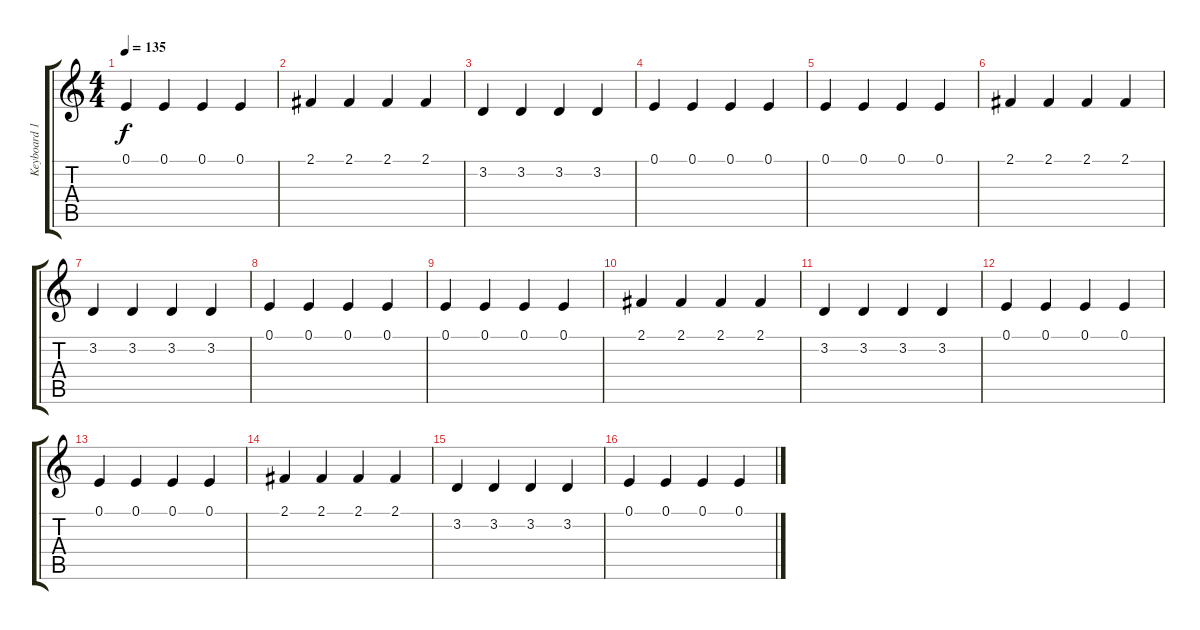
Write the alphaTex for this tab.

\track ("Keyboard 1" "Keyboard 1") {instrument pad2warm}
\staff {score tabs}
\tuning (E4 B3 G3 D3 A2 E2) {hide}
\ts (4 4)
\tempo 135
\clef g2
\ks c
0.1.4{dy f volume 7 instrument pad2warm} 0.1.4 0.1.4 0.1.4 |
2.1.4 2.1.4 2.1.4 2.1.4 |
3.2.4{volume 10} 3.2.4 3.2.4 3.2.4 |
0.1.4 0.1.4 0.1.4 0.1.4 |
0.1.4 0.1.4 0.1.4 0.1.4 |
2.1.4 2.1.4 2.1.4 2.1.4 |
3.2.4 3.2.4 3.2.4 3.2.4 |
0.1.4 0.1.4 0.1.4 0.1.4 |
0.1.4 0.1.4 0.1.4 0.1.4 |
2.1.4 2.1.4 2.1.4 2.1.4 |
3.2.4 3.2.4 3.2.4 3.2.4 |
0.1.4 0.1.4 0.1.4 0.1.4 |
0.1.4 0.1.4 0.1.4 0.1.4 |
2.1.4 2.1.4 2.1.4 2.1.4 |
3.2.4 3.2.4 3.2.4 3.2.4 |
0.1.4 0.1.4 0.1.4 0.1.4
